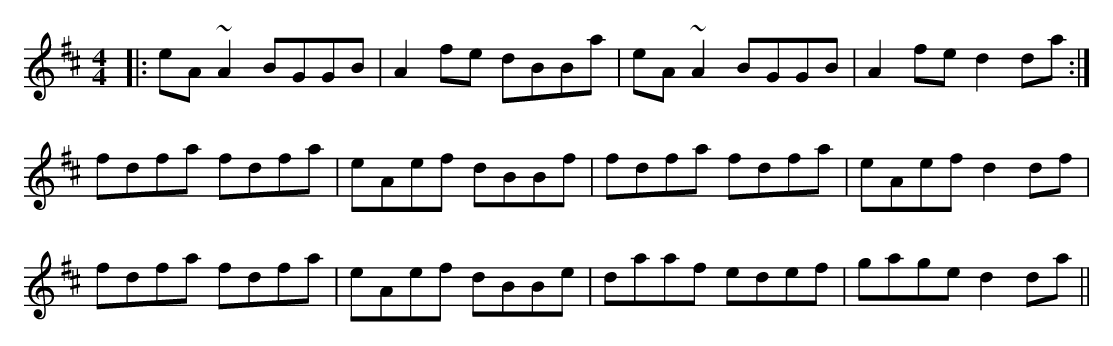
X:1
M:4/4
K:Amix
|:eA~A2 BGGB|A2fe dBBa|eA~A2 BGGB|A2fe d2da:|
fdfa fdfa|eAef dBBf|fdfa fdfa|eAef d2df|
fdfa fdfa|eAef dBBe|daaf edef|gage d2da||
